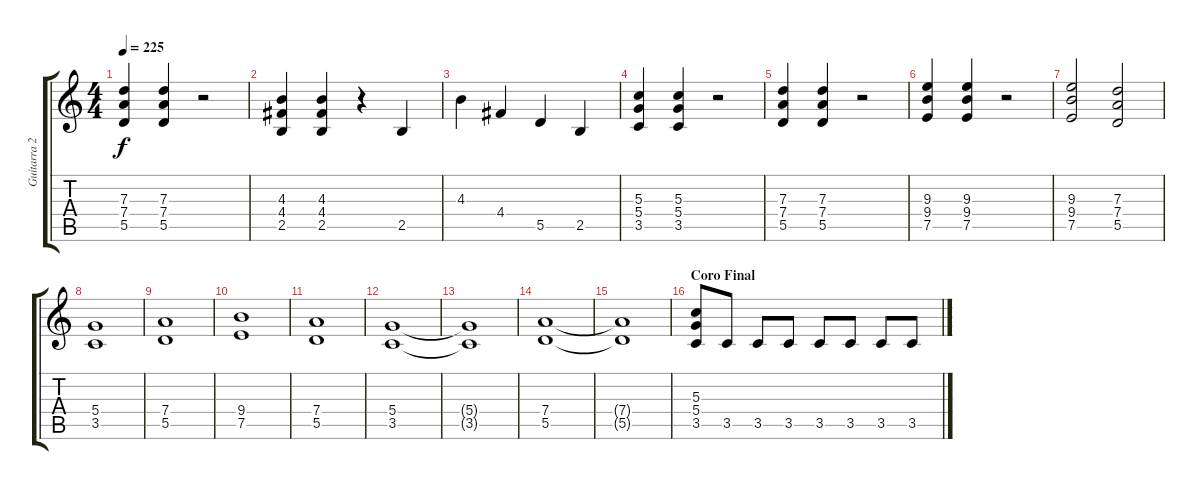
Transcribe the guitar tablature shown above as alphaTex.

\track ("Guitarra 2" "Guitarra 2") {instrument overdrivenguitar}
\staff {score tabs}
\tuning (E4 B3 G3 D3 A2 E2) {hide}
\ts (4 4)
\tempo 225
\clef g2
\ks c
(7.3 7.4 5.5).4{dy f} (7.3 7.4 5.5).4 r.2 |
(4.3 4.4 2.5).4 (4.3 4.4 2.5).4 r.4 2.5.4 |
4.3.4 4.4.4 5.5.4 2.5.4 |
(5.3 5.4 3.5).4 (5.3 5.4 3.5).4 r.2 |
(7.3 7.4 5.5).4 (7.3 7.4 5.5).4 r.2 |
(9.3 9.4 7.5).4 (9.3 9.4 7.5).4 r.2 |
(9.3 9.4 7.5).2 (7.3 7.4 5.5).2 |
(5.4 3.5).1 |
(7.4 5.5).1 |
(9.4 7.5).1 |
(7.4 5.5).1 |
(5.4 3.5).1 |
(5.4{t} 3.5{t}).1 |
(7.4 5.5).1 |
(7.4{t} 5.5{t}).1 |
\section ("" "Coro Final")
(5.3 5.4 3.5).8 3.5.8 3.5.8 3.5.8 3.5.8 3.5.8 3.5.8 3.5.8
